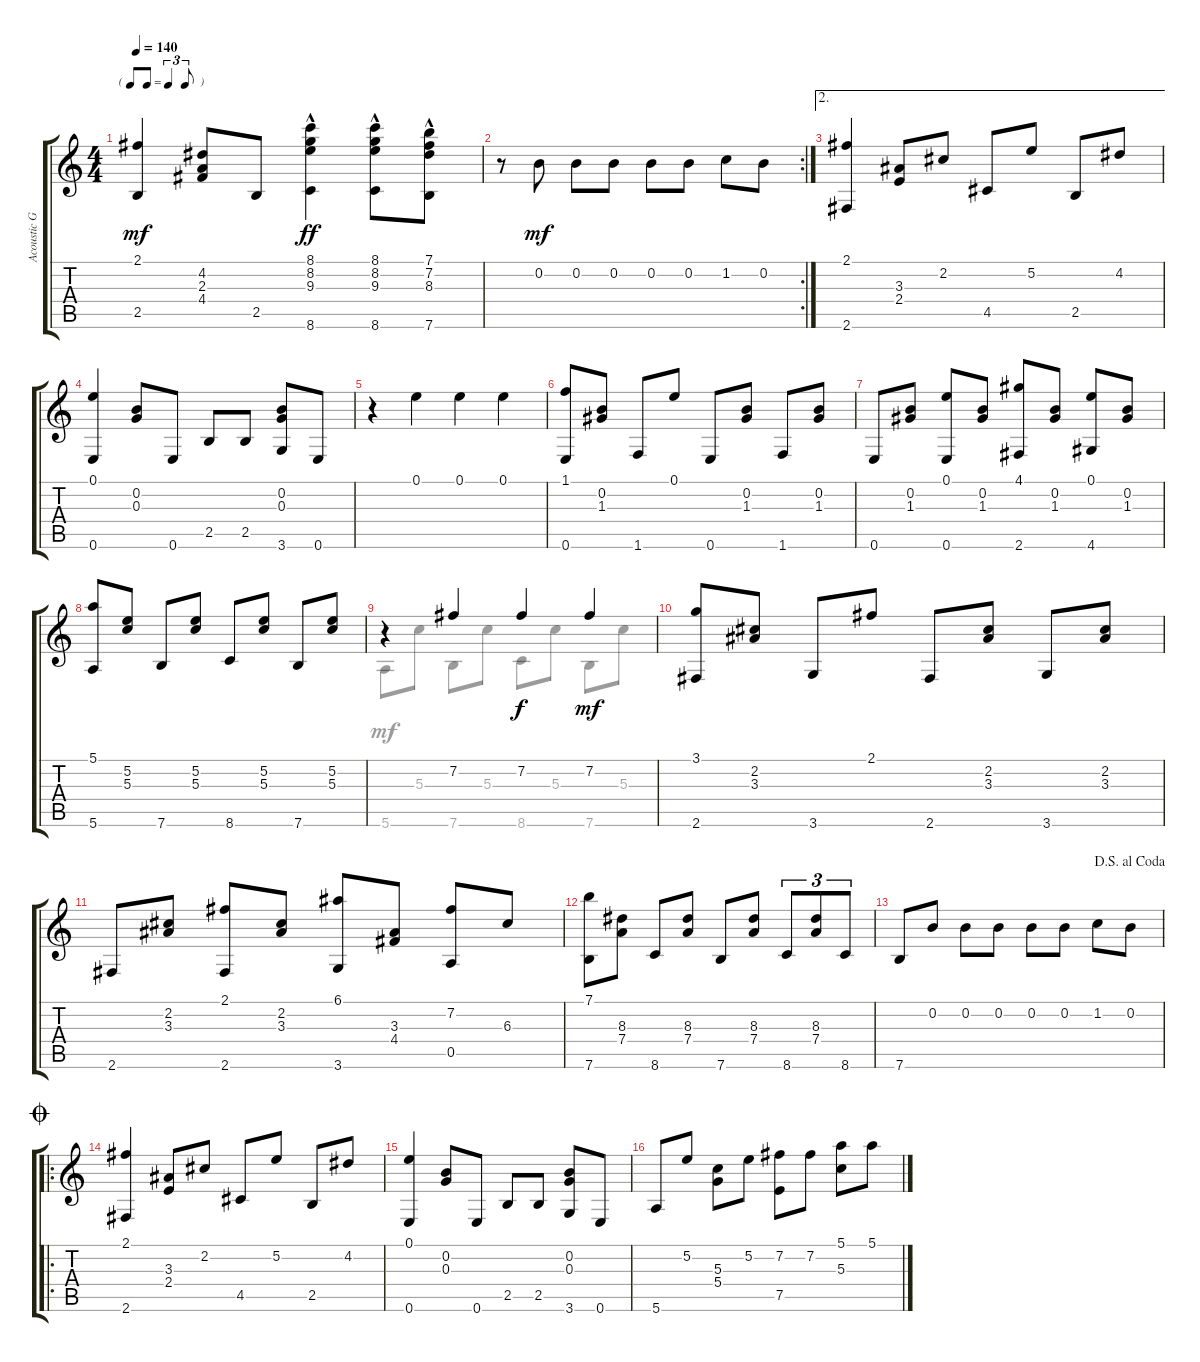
\track ("Acoustic Guitar" "Acoustic G") {instrument acousticguitarnylon}
\staff {score tabs}
\tuning (E4 B3 G3 D3 A2 E2) {hide}
\voice
\ts (4 4)
\tf triplet8th
\tempo 140
\clef g2
\ks c
(2.1 2.5).4{dy mf} (4.2 2.3 4.4).8 2.5.8 (8.1{hac} 8.2{hac} 9.3{hac} 8.6{hac}).4{dy ff} (8.1{hac} 8.2{hac} 9.3{hac} 8.6{hac}).8 (7.1{hac} 7.2{hac} 8.3{hac} 7.6{hac}).8 |
\rc 2
r.8 0.2.8{dy mf} 0.2.8 0.2.8 0.2.8 0.2.8 1.2.8 0.2.8 |
\ae 2
(2.1 2.6).4 (3.3 2.4).8 2.2.8 4.5.8 5.2.8 2.5.8 4.2.8 |
(0.1 0.6).4 (0.2 0.3).8 0.6.8 2.5.8 2.5.8 (0.2 0.3 3.6).8 0.6.8 |
r.4 0.1.4 0.1.4 0.1.4 |
(1.1 0.6).8 (0.2 1.3).8 1.6.8 0.1.8 0.6.8 (0.2 1.3).8 1.6.8 (0.2 1.3).8 |
0.6.8 (0.2 1.3).8 (0.1 0.6).8 (0.2 1.3).8 (4.1 2.6).8 (0.2 1.3).8 (0.1 4.6).8 (0.2 1.3).8 |
(5.1 5.6).8 (5.2 5.3).8 7.6.8 (5.2 5.3).8 8.6.8 (5.2 5.3).8 7.6.8 (5.2 5.3).8 |
r.4 7.2.4 7.2.4{dy f} 7.2.4{dy mf} |
(3.1 2.6).8 (2.2 3.3).8 3.6.8 2.1.8 2.6.8 (2.2 3.3).8 3.6.8 (2.2 3.3).8 |
2.6.8 (2.2 3.3).8 (2.1 2.6).8 (2.2 3.3).8 (6.1 3.6).8 (3.3 4.4).8 (7.2 0.5).8 6.3.8 |
(7.1 7.6).8 (8.3 7.4).8 8.6.8 (8.3 7.4).8 7.6.8 (8.3 7.4).8 8.6.8{tu (3 2)} (8.3 7.4).8{tu (3 2)} 8.6.8{tu (3 2)} |
\jump dalsegnoalcoda
7.6.8 0.2.8 0.2.8 0.2.8 0.2.8 0.2.8 1.2.8 0.2.8 |
\ro
\jump coda
(2.1 2.6).4 (3.3 2.4).8 2.2.8 4.5.8 5.2.8 2.5.8 4.2.8 |
(0.1 0.6).4 (0.2 0.3).8 0.6.8 2.5.8 2.5.8 (0.2 0.3 3.6).8 0.6.8 |
5.6.8 5.2.8 (5.3 5.4).8 5.2.8 (7.2 7.5).8 7.2.8 (5.1 5.3).8 5.1.8
\voice
\clef g2
\ottava regular
\simile none
\ks c
|
|
|
|
|
|
|
|
5.6.8 5.3.8 7.6.8 5.3.8 8.6.8 5.3.8 7.6.8 5.3.8 |
|
|
|
|
|
|
